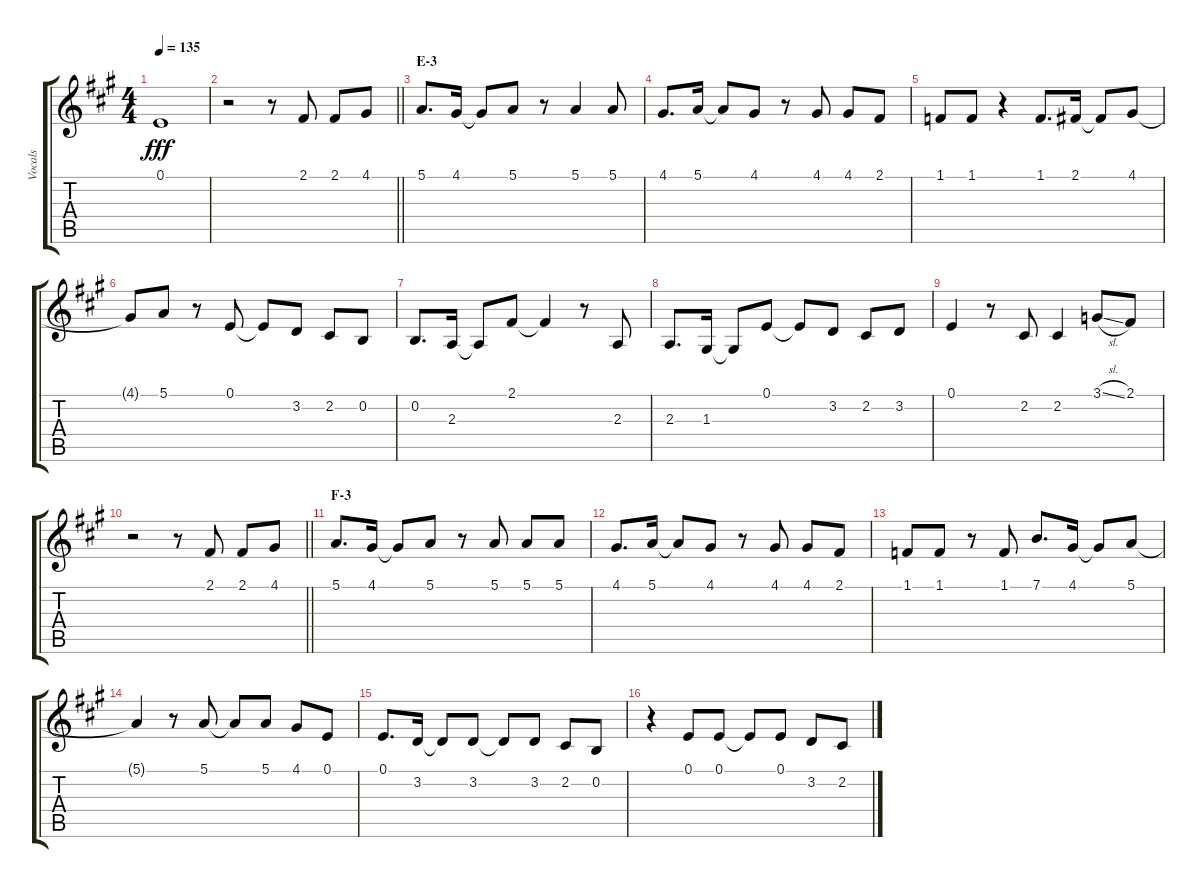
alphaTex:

\track ("Vocals" "Vocals") {instrument voiceoohs}
\staff {score tabs}
\tuning (E4 B3 G3 D3 A2 E2) {hide}
\ts (4 4)
\tempo 135
\clef g2
\ks a
0.1.1{dy fff} |
\barLineRight lightlight
r.2 r.8 2.1.8 2.1.8 4.1.8 |
\section ("" "E-3")
5.1.8{d} 4.1.16 4.1{t}.8 5.1.8 r.8 5.1.4 5.1.8 |
4.1.8{d} 5.1.16 5.1{t}.8 4.1.8 r.8 4.1.8 4.1.8 2.1.8 |
1.1.8 1.1.8 r.4 1.1.8{d} 2.1.16 2.1{t}.8 4.1.8 |
4.1{t}.8 5.1.8 r.8 0.1.8 0.1{t}.8 3.2.8 2.2.8 0.2.8 |
0.2.8{d} 2.3.16 2.3{t}.8 2.1.8 2.1{t}.4 r.8 2.3.8 |
2.3.8{d} 1.3.16 1.3{t}.8 0.1.8 0.1{t}.8 3.2.8 2.2.8 3.2.8 |
0.1.4 r.8 2.2.8 2.2.4 3.1{sl}.8 2.1.8 |
\barLineRight lightlight
r.2 r.8 2.1.8 2.1.8 4.1.8 |
\section ("" "F-3")
5.1.8{d} 4.1.16 4.1{t}.8 5.1.8 r.8 5.1.8 5.1.8 5.1.8 |
4.1.8{d} 5.1.16 5.1{t}.8 4.1.8 r.8 4.1.8 4.1.8 2.1.8 |
1.1.8 1.1.8 r.8 1.1.8 7.1.8{d} 4.1.16 4.1{t}.8 5.1.8 |
5.1{t}.4 r.8 5.1.8 5.1{t}.8 5.1.8 4.1.8 0.1.8 |
0.1.8{d} 3.2.16 3.2{t}.8 3.2.8 3.2{t}.8 3.2.8 2.2.8 0.2.8 |
r.4 0.1.8 0.1.8 0.1{t}.8 0.1.8 3.2.8 2.2.8
